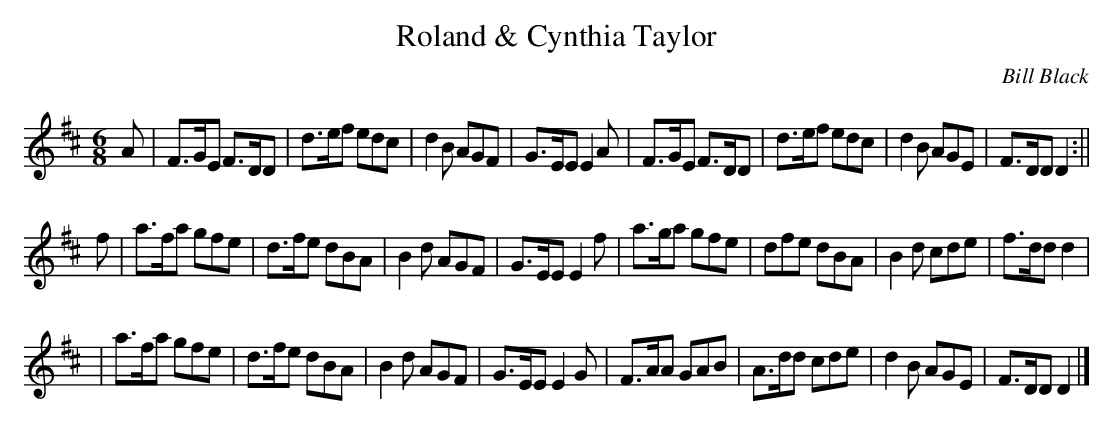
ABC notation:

X:1
T:Roland & Cynthia Taylor
C:Bill Black
M: 6/8
L:1/8
K:D
A | F>GE  F>DD | d>ef edc | d2B AGF | G>EE E2A | F>GE F>DD | d>ef edc | d2B AGE | F>DD D2 :||
f | a>fa  gfe  | d>fe dBA | B2d AGF | G>EE E2f | a>ga gfe  | dfe  dBA | B2d cde | f>dd d2 |
  | a>fa  gfe  | d>fe dBA | B2d AGF | G>EE E2G | F>AA GAB  | A>dd cde | d2B AGE | F>DD D2 |]
